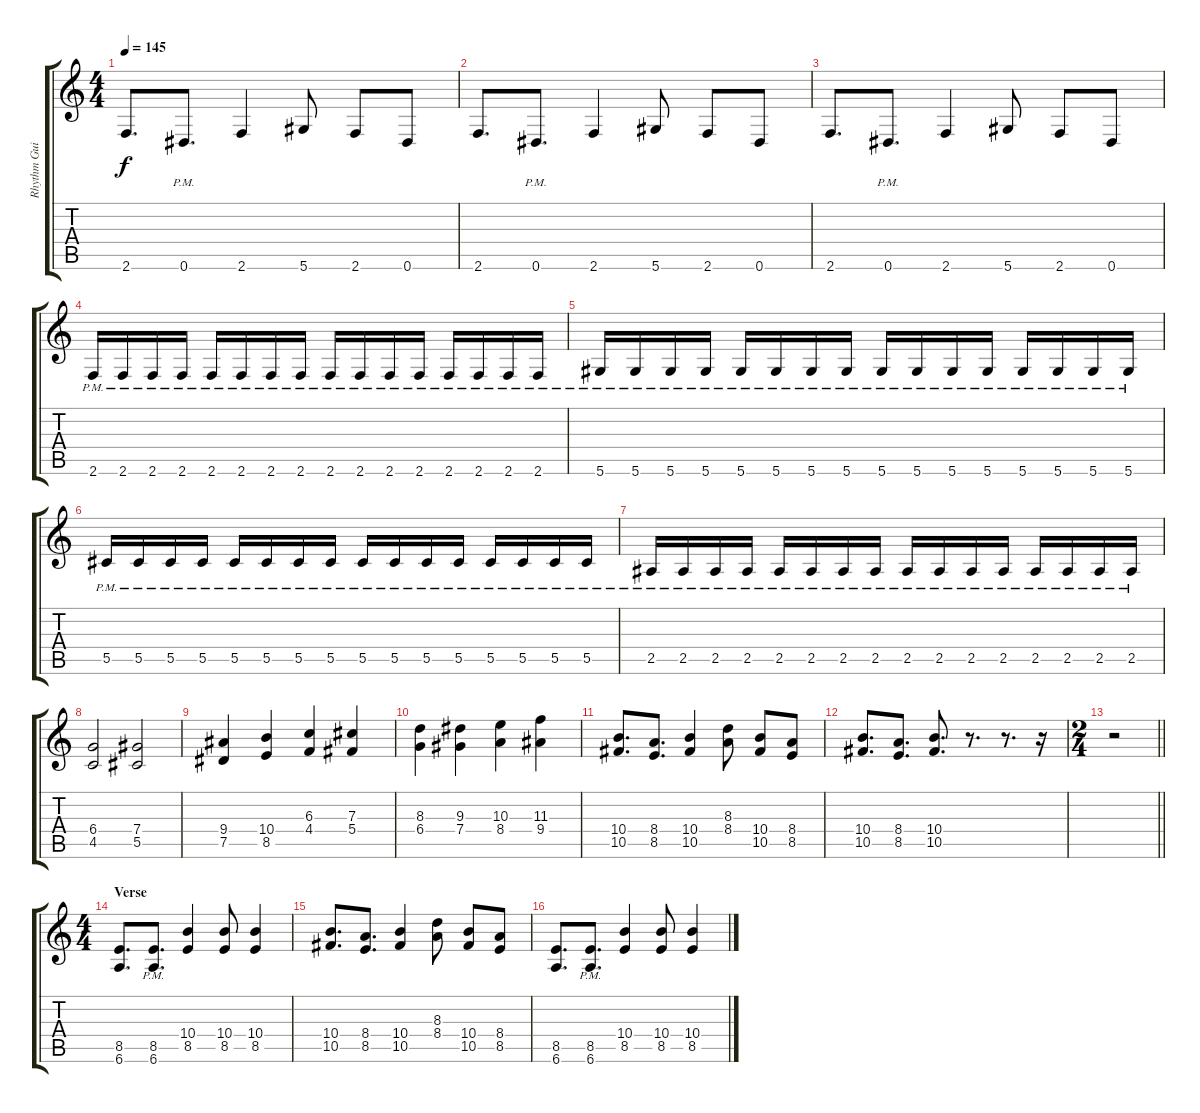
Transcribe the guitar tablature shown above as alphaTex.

\track ("Rhythm Guitar " "Rhythm Gui") {instrument distortionguitar}
\staff {score tabs}
\tuning (Eb4 Bb3 Gb3 Db3 Ab2 Eb2) {hide}
\ts (4 4)
\tempo 145
\clef g2
\ks c
2.6.8{d dy f} 0.6{pm}.8{d} 2.6.4 5.6.8 2.6.8 0.6.8 |
2.6.8{d} 0.6{pm}.8{d} 2.6.4 5.6.8 2.6.8 0.6.8 |
2.6.8{d} 0.6{pm}.8{d} 2.6.4 5.6.8 2.6.8 0.6.8 |
2.6{pm}.16 2.6{pm}.16 2.6{pm}.16 2.6{pm}.16 2.6{pm}.16 2.6{pm}.16 2.6{pm}.16 2.6{pm}.16 2.6{pm}.16 2.6{pm}.16 2.6{pm}.16 2.6{pm}.16 2.6{pm}.16 2.6{pm}.16 2.6{pm}.16 2.6{pm}.16 |
5.6{pm}.16 5.6{pm}.16 5.6{pm}.16 5.6{pm}.16 5.6{pm}.16 5.6{pm}.16 5.6{pm}.16 5.6{pm}.16 5.6{pm}.16 5.6{pm}.16 5.6{pm}.16 5.6{pm}.16 5.6{pm}.16 5.6{pm}.16 5.6{pm}.16 5.6{pm}.16 |
5.5{pm}.16 5.5{pm}.16 5.5{pm}.16 5.5{pm}.16 5.5{pm}.16 5.5{pm}.16 5.5{pm}.16 5.5{pm}.16 5.5{pm}.16 5.5{pm}.16 5.5{pm}.16 5.5{pm}.16 5.5{pm}.16 5.5{pm}.16 5.5{pm}.16 5.5{pm}.16 |
2.5{pm}.16 2.5{pm}.16 2.5{pm}.16 2.5{pm}.16 2.5{pm}.16 2.5{pm}.16 2.5{pm}.16 2.5{pm}.16 2.5{pm}.16 2.5{pm}.16 2.5{pm}.16 2.5{pm}.16 2.5{pm}.16 2.5{pm}.16 2.5{pm}.16 2.5{pm}.16 |
(6.4 4.5).2 (7.4 5.5).2 |
(9.4 7.5).4 (10.4 8.5).4 (6.3 4.4).4 (7.3 5.4).4 |
(8.3 6.4).4 (9.3 7.4).4 (10.3 8.4).4 (11.3 9.4).4 |
(10.4 10.5).8{d} (8.4 8.5).8{d} (10.4 10.5).4 (8.3 8.4).8 (10.4 10.5).8 (8.4 8.5).8 |
(10.4 10.5).8{d} (8.4 8.5).8{d} (10.4 10.5).8{d} r.8{d} r.8{d} r.16 |
\ts (2 4)
\barLineRight lightlight
r.2 |
\ts (4 4)
\section ("" "Verse")
(8.5 6.6).8{d} (8.5{pm} 6.6{pm}).8{d} (10.4 8.5).4 (10.4 8.5).8 (10.4 8.5).4 |
(10.4 10.5).8{d} (8.4 8.5).8{d} (10.4 10.5).4 (8.3 8.4).8 (10.4 10.5).8 (8.4 8.5).8 |
(8.5 6.6).8{d} (8.5{pm} 6.6{pm}).8{d} (10.4 8.5).4 (10.4 8.5).8 (10.4 8.5).4
